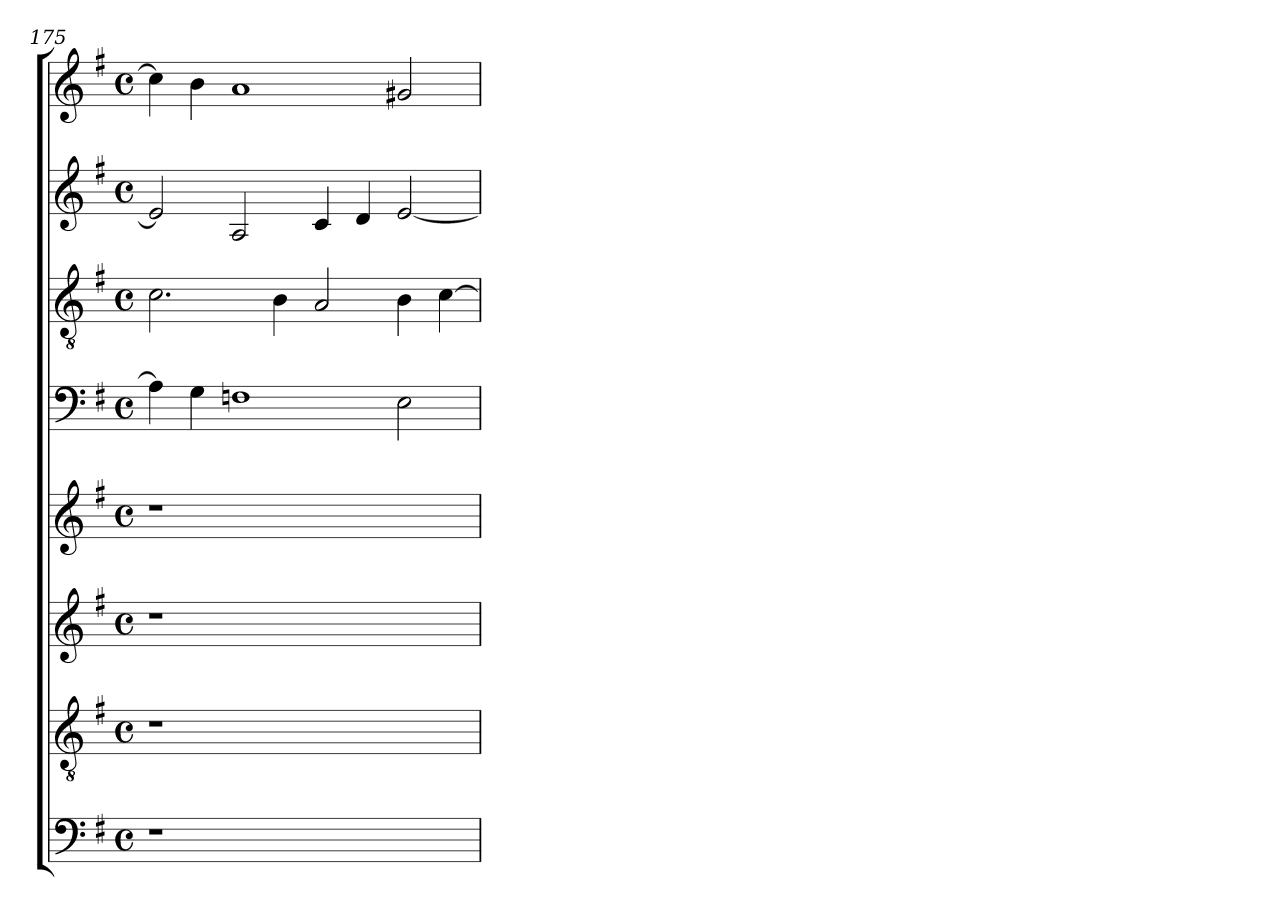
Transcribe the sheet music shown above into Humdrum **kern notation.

**kern	**kern	**kern	**kern	**kern	**kern	**kern	**kern
*part8	*part7	*part6	*part5	*part4	*part3	*part2	*part1
*staff8	*staff7	*staff6	*staff5	*staff4	*staff3	*staff2	*staff1
*clefF4	*clefGv2	*clefG2	*clefG2	*clefF4	*clefGv2	*clefG2	*clefG2
*k[f#]	*k[f#]	*k[f#]	*k[f#]	*k[f#]	*k[f#]	*k[f#]	*k[f#]
*G:	*G:	*G:	*G:	*G:	*G:	*G:	*G:
*M4/4	*M4/4	*M4/4	*M4/4	*M4/4	*M4/4	*M4/4	*M4/4
*met(c)	*met(c)	*met(c)	*met(c)	*met(c)	*met(c)	*met(c)	*met(c)
=175	=175	=175	=175	=175	=175	=175	=175
1r	1r	1r	1r	4A\]	2.c\	2e/]	4cc\]
.	.	.	.	4G\	.	.	4b\
.	.	.	.	1Fn	.	2A/	1a
.	.	.	.	.	4B\	.	.
1ryy	1ryy	1ryy	1ryy	.	2A/	4c/	.
.	.	.	.	.	.	4d/	.
.	.	.	.	2E\	4B\	[<2e/	2g#X/
.	.	.	.	.	[>4c\	.	.
=	=	=	=	=	=	=	=
*-	*-	*-	*-	*-	*-	*-	*-
